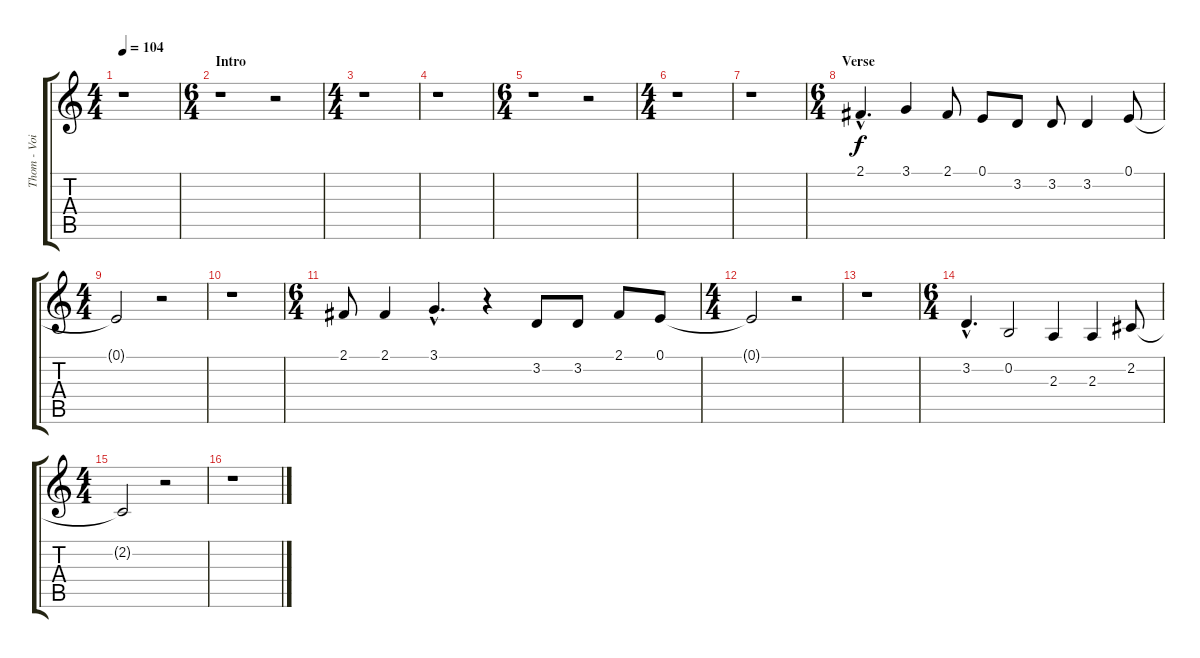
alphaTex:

\track ("Thom - Voice" "Thom - Voi") {instrument flute}
\staff {score tabs}
\tuning (E4 B3 G3 D3 A2 E2) {hide}
\ts (4 4)
\tempo 104
\clef g2
\ks c
r.1{dy f instrument flute} |
\ts (6 4)
\section ("" "Intro")
r.1 r.2 |
\ts (4 4)
r.1 |
r.1 |
\ts (6 4)
r.1 r.2 |
\ts (4 4)
r.1 |
r.1 |
\ts (6 4)
\section ("" "Verse")
2.1{hac}.4{d} 3.1.4 2.1.8 0.1.8 3.2.8 3.2.8 3.2.4 0.1.8 |
\ts (4 4)
0.1{t}.2 r.2 |
r.1 |
\ts (6 4)
2.1.8 2.1.4 3.1{hac}.4{d} r.4 3.2.8 3.2.8 2.1.8 0.1.8 |
\ts (4 4)
0.1{t}.2 r.2 |
r.1 |
\ts (6 4)
3.2{hac}.4{d} 0.2.2 2.3.4 2.3.4 2.2.8 |
\ts (4 4)
2.2{t}.2 r.2 |
r.1
